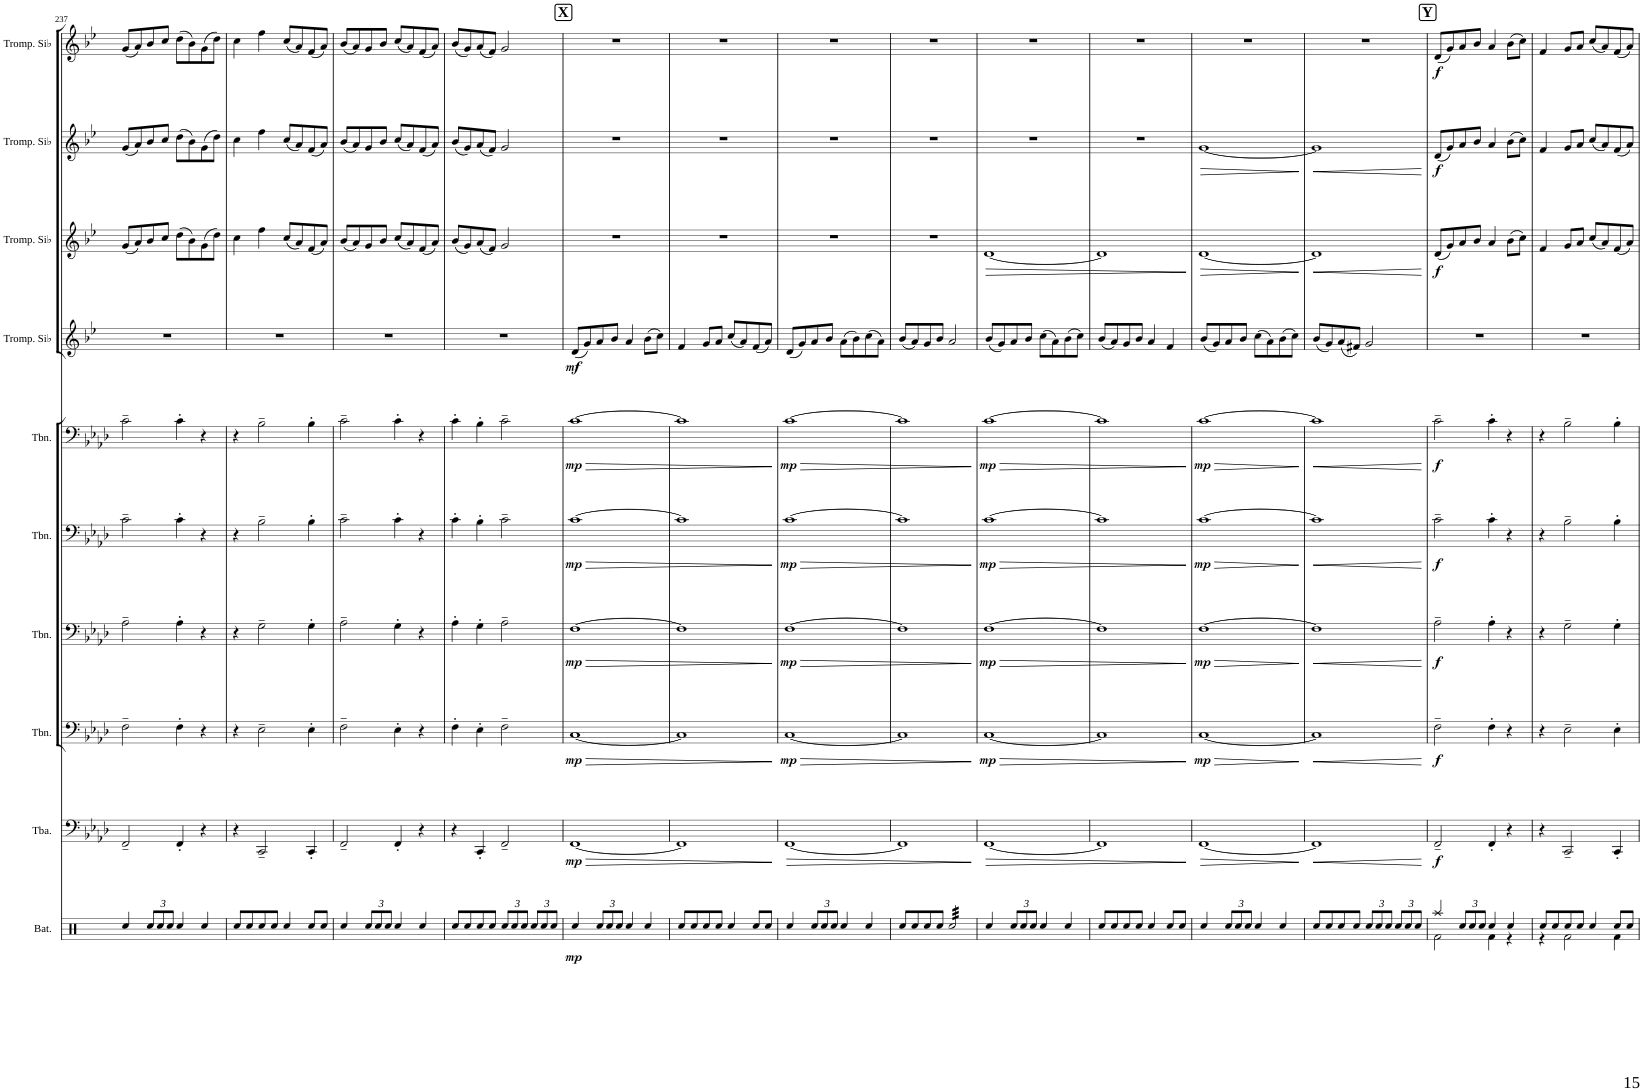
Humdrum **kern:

**kern	**dynam	**kern	**dynam	**kern	**dynam	**kern	**dynam	**kern	**dynam	**kern	**dynam	**kern	**dynam	**kern	**dynam	**kern	**dynam	**kern	**dynam
*part10	*part10	*part9	*part9	*part8	*part8	*part7	*part7	*part6	*part6	*part5	*part5	*part4	*part4	*part3	*part3	*part2	*part2	*part1	*part1
*staff10	*staff10	*staff9	*staff9	*staff8	*staff8	*staff7	*staff7	*staff6	*staff6	*staff5	*staff5	*staff4	*staff4	*staff3	*staff3	*staff2	*staff2	*staff1	*staff1
*I"Batterie	*	*I"Tuba	*	*I"Trombone	*	*I"Trombone	*	*I"Trombone	*	*I"Trombone	*	*I"Trompette en Sib	*	*I"Trompette en Sib	*	*I"Trompette en Sib	*	*I"Trompette en Sib	*
*I'Bat.	*	*I'Tba.	*	*I'Tbn.	*	*I'Tbn.	*	*I'Tbn.	*	*I'Tbn.	*	*I'Tromp. Sib	*	*I'Tromp. Sib	*	*I'Tromp. Sib	*	*I'Tromp. Sib	*
!!LO:PB:g=z
*clefX	*	*clefF4	*	*clefF4	*	*clefF4	*	*clefF4	*	*clefF4	*	*clefG2	*	*clefG2	*	*clefG2	*	*clefG2	*
*	*	*	*	*	*	*	*	*	*	*	*	*Trd1c2	*	*Trd1c2	*	*Trd1c2	*	*Trd1c2	*
*k[]	*	*k[b-e-a-d-]	*	*k[b-e-a-d-]	*	*k[b-e-a-d-]	*	*k[b-e-a-d-]	*	*k[b-e-a-d-]	*	*k[b-e-]	*	*k[b-e-]	*	*k[b-e-]	*	*k[b-e-]	*
*M2/2	*	*M2/2	*	*M2/2	*	*M2/2	*	*M2/2	*	*M2/2	*	*M2/2	*	*M2/2	*	*M2/2	*	*M2/2	*
*met(c|)	*	*met(c|)	*	*met(c|)	*	*met(c|)	*	*met(c|)	*	*met(c|)	*	*met(c|)	*	*met(c|)	*	*met(c|)	*	*met(c|)	*
=237	=237	=237	=237	=237	=237	=237	=237	=237	=237	=237	=237	=237	=237	=237	=237	=237	=237	=237	=237
4Rcc/	.	2FF~/	.	2F~\	.	2A-~\	.	2c~\	.	2c~\	.	1r	.	(8g/L	.	(8g/L	.	(8g/L	.
.	.	.	.	.	.	.	.	.	.	.	.	.	.	8a/)	.	8a/)	.	8a/)	.
*Xbrackettup	*	*	*	*	*	*	*	*	*	*	*	*	*	*	*	*	*	*	*
12Rcc/L	.	.	.	.	.	.	.	.	.	.	.	.	.	8b-/	.	8b-/	.	8b-/	.
12Rcc/	.	.	.	.	.	.	.	.	.	.	.	.	.	.	.	.	.	.	.
.	.	.	.	.	.	.	.	.	.	.	.	.	.	8cc/J	.	8cc/J	.	8cc/J	.
12Rcc/J	.	.	.	.	.	.	.	.	.	.	.	.	.	.	.	.	.	.	.
4Rcc/	.	4FF'/	.	4F'\	.	4A-'\	.	4c'\	.	4c'\	.	.	.	(8dd\L	.	(8dd\L	.	(8dd\L	.
.	.	.	.	.	.	.	.	.	.	.	.	.	.	8b-\)	.	8b-\)	.	8b-\)	.
4Rcc/	.	4r	.	4r	.	4r	.	4r	.	4r	.	.	.	(8g\	.	(8g\	.	(8g\	.
.	.	.	.	.	.	.	.	.	.	.	.	.	.	8dd\J)	.	8dd\J)	.	8dd\J)	.
=238	=238	=238	=238	=238	=238	=238	=238	=238	=238	=238	=238	=238	=238	=238	=238	=238	=238	=238	=238
8Rcc/L	.	4r	.	4r	.	4r	.	4r	.	4r	.	1r	.	4cc\	.	4cc\	.	4cc\	.
8Rcc/	.	.	.	.	.	.	.	.	.	.	.	.	.	.	.	.	.	.	.
8Rcc/	.	2CC~/	.	2E-~\	.	2G~\	.	2B-~\	.	2B-~\	.	.	.	4ff\	.	4ff\	.	4ff\	.
8Rcc/J	.	.	.	.	.	.	.	.	.	.	.	.	.	.	.	.	.	.	.
4Rcc/	.	.	.	.	.	.	.	.	.	.	.	.	.	(8cc/L	.	(8cc/L	.	(8cc/L	.
.	.	.	.	.	.	.	.	.	.	.	.	.	.	8a/)	.	8a/)	.	8a/)	.
8Rcc/L	.	4CC'/	.	4E-'\	.	4G'\	.	4B-'\	.	4B-'\	.	.	.	(8f/	.	(8f/	.	(8f/	.
8Rcc/J	.	.	.	.	.	.	.	.	.	.	.	.	.	8a/J)	.	8a/J)	.	8a/J)	.
=239	=239	=239	=239	=239	=239	=239	=239	=239	=239	=239	=239	=239	=239	=239	=239	=239	=239	=239	=239
4Rcc/	.	2FF~/	.	2F~\	.	2A-~\	.	2c~\	.	2c~\	.	1r	.	(8b-/L	.	(8b-/L	.	(8b-/L	.
.	.	.	.	.	.	.	.	.	.	.	.	.	.	8a/)	.	8a/)	.	8a/)	.
12Rcc/L	.	.	.	.	.	.	.	.	.	.	.	.	.	8g/	.	8g/	.	8g/	.
12Rcc/	.	.	.	.	.	.	.	.	.	.	.	.	.	.	.	.	.	.	.
.	.	.	.	.	.	.	.	.	.	.	.	.	.	8b-/J	.	8b-/J	.	8b-/J	.
12Rcc/J	.	.	.	.	.	.	.	.	.	.	.	.	.	.	.	.	.	.	.
4Rcc/	.	4FF'/	.	4E-'\	.	4G'\	.	4c'\	.	4c'\	.	.	.	(8cc/L	.	(8cc/L	.	(8cc/L	.
.	.	.	.	.	.	.	.	.	.	.	.	.	.	8a/)	.	8a/)	.	8a/)	.
4Rcc/	.	4r	.	4r	.	4r	.	4r	.	4r	.	.	.	(8f/	.	(8f/	.	(8f/	.
.	.	.	.	.	.	.	.	.	.	.	.	.	.	8a/J)	.	8a/J)	.	8a/J)	.
=240	=240	=240	=240	=240	=240	=240	=240	=240	=240	=240	=240	=240	=240	=240	=240	=240	=240	=240	=240
8Rcc/L	.	4r	.	4F'\	.	4A-'\	.	4c'\	.	4c'\	.	1r	.	(8b-/L	.	(8b-/L	.	(8b-/L	.
8Rcc/	.	.	.	.	.	.	.	.	.	.	.	.	.	8g/)	.	8g/)	.	8g/)	.
8Rcc/	.	4CC'/	.	4E-'\	.	4G'\	.	4B-'\	.	4B-'\	.	.	.	(8a/	.	(8a/	.	(8a/	.
8Rcc/J	.	.	.	.	.	.	.	.	.	.	.	.	.	8f/J)	.	8f/J)	.	8f/J)	.
12Rcc/L	.	2FF~/	.	2F~\	.	2A-~\	.	2c~\	.	2c~\	.	.	.	2g/	.	2g/	.	2g/	.
12Rcc/	.	.	.	.	.	.	.	.	.	.	.	.	.	.	.	.	.	.	.
12Rcc/J	.	.	.	.	.	.	.	.	.	.	.	.	.	.	.	.	.	.	.
12Rcc/L	.	.	.	.	.	.	.	.	.	.	.	.	.	.	.	.	.	.	.
12Rcc/	.	.	.	.	.	.	.	.	.	.	.	.	.	.	.	.	.	.	.
12Rcc/J	.	.	.	.	.	.	.	.	.	.	.	.	.	.	.	.	.	.	.
!!LO:REH:place=s1:a:B:cj:fs=14:t=X
=241	=241	=241	=241	=241	=241	=241	=241	=241	=241	=241	=241	=241	=241	=241	=241	=241	=241	=241	=241
!	!LO:DY:b	!	!LO:HP:b	!	!LO:HP:b	!	!LO:HP:b	!	!LO:HP:b	!	!LO:HP:b	!	!	!	!	!	!	!	!
!	!	!	!LO:DY:n=1:b	!	!LO:DY:n=1:b	!	!LO:DY:n=1:b	!	!LO:DY:n=1:b	!	!LO:DY:n=1:b	!	!LO:DY:b	!	!	!	!	!	!
4Rcc/	mp	[1FF	> mp	[1C	> mp	[1F	> mp	[1c	> mp	[1c	> mp	(8d/L	mf	1r	.	1r	.	1r	.
.	.	.	.	.	.	.	.	.	.	.	.	8g/)	.	.	.	.	.	.	.
12Rcc/L	.	.	.	.	.	.	.	.	.	.	.	8a/	.	.	.	.	.	.	.
12Rcc/	.	.	.	.	.	.	.	.	.	.	.	.	.	.	.	.	.	.	.
.	.	.	.	.	.	.	.	.	.	.	.	8b-/J	.	.	.	.	.	.	.
12Rcc/J	.	.	.	.	.	.	.	.	.	.	.	.	.	.	.	.	.	.	.
4Rcc/	.	.	.	.	.	.	.	.	.	.	.	4a/	.	.	.	.	.	.	.
4Rcc/	.	.	.	.	.	.	.	.	.	.	.	(8b-\L	.	.	.	.	.	.	.
.	.	.	.	.	.	.	.	.	.	.	.	8cc\J)	.	.	.	.	.	.	.
=242	=242	=242	=242	=242	=242	=242	=242	=242	=242	=242	=242	=242	=242	=242	=242	=242	=242	=242	=242
8Rcc/L	.	1FF]	.	1C]	.	1F]	.	1c]	.	1c]	.	4f/	.	1r	.	1r	.	1r	.
8Rcc/	.	.	.	.	.	.	.	.	.	.	.	.	.	.	.	.	.	.	.
8Rcc/	.	.	.	.	.	.	.	.	.	.	.	8g/L	.	.	.	.	.	.	.
8Rcc/J	.	.	.	.	.	.	.	.	.	.	.	8a/J	.	.	.	.	.	.	.
4Rcc/	.	.	.	.	.	.	.	.	.	.	.	(8cc/L	.	.	.	.	.	.	.
.	.	.	.	.	.	.	.	.	.	.	.	8a/)	.	.	.	.	.	.	.
8Rcc/L	.	.	.	.	.	.	.	.	.	.	.	(8f/	.	.	.	.	.	.	.
8Rcc/J	.	.	.	.	.	.	.	.	.	.	.	8a/J)	.	.	.	.	.	.	.
.	.	.	]	.	]	.	]	.	]	.	]	.	.	.	.	.	.	.	.
=243	=243	=243	=243	=243	=243	=243	=243	=243	=243	=243	=243	=243	=243	=243	=243	=243	=243	=243	=243
!	!	!	!LO:HP:b	!	!LO:HP:b	!	!LO:HP:b	!	!LO:HP:b	!	!LO:HP:b	!	!	!	!	!	!	!	!
!	!	!	!	!	!LO:DY:n=1:b	!	!LO:DY:n=1:b	!	!LO:DY:n=1:b	!	!LO:DY:n=1:b	!	!	!	!	!	!	!	!
4Rcc/	.	[1FF	>	[1C	> mp	[1F	> mp	[1c	> mp	[1c	> mp	(8d/L	.	1r	.	1r	.	1r	.
.	.	.	.	.	.	.	.	.	.	.	.	8g/)	.	.	.	.	.	.	.
12Rcc/L	.	.	.	.	.	.	.	.	.	.	.	8a/	.	.	.	.	.	.	.
12Rcc/	.	.	.	.	.	.	.	.	.	.	.	.	.	.	.	.	.	.	.
.	.	.	.	.	.	.	.	.	.	.	.	8b-/J	.	.	.	.	.	.	.
12Rcc/J	.	.	.	.	.	.	.	.	.	.	.	.	.	.	.	.	.	.	.
4Rcc/	.	.	.	.	.	.	.	.	.	.	.	(8a\L	.	.	.	.	.	.	.
.	.	.	.	.	.	.	.	.	.	.	.	8b-\)	.	.	.	.	.	.	.
4Rcc/	.	.	.	.	.	.	.	.	.	.	.	(8cc\	.	.	.	.	.	.	.
.	.	.	.	.	.	.	.	.	.	.	.	8a\J)	.	.	.	.	.	.	.
=244	=244	=244	=244	=244	=244	=244	=244	=244	=244	=244	=244	=244	=244	=244	=244	=244	=244	=244	=244
8Rcc/L	.	1FF]	.	1C]	.	1F]	.	1c]	.	1c]	.	(8b-/L	.	1r	.	1r	.	1r	.
8Rcc/	.	.	.	.	.	.	.	.	.	.	.	8a/)	.	.	.	.	.	.	.
8Rcc/	.	.	.	.	.	.	.	.	.	.	.	8g/	.	.	.	.	.	.	.
8Rcc/J	.	.	.	.	.	.	.	.	.	.	.	8b-/J	.	.	.	.	.	.	.
*tremolo	*	*	*	*	*	*	*	*	*	*	*	*	*	*	*	*	*	*	*
32Rcc/LLL	.	.	.	.	.	.	.	.	.	.	.	2a/	.	.	.	.	.	.	.
32Rcc/	.	.	.	.	.	.	.	.	.	.	.	.	.	.	.	.	.	.	.
32Rcc/	.	.	.	.	.	.	.	.	.	.	.	.	.	.	.	.	.	.	.
32Rcc/	.	.	.	.	.	.	.	.	.	.	.	.	.	.	.	.	.	.	.
32Rcc/	.	.	.	.	.	.	.	.	.	.	.	.	.	.	.	.	.	.	.
32Rcc/	.	.	.	.	.	.	.	.	.	.	.	.	.	.	.	.	.	.	.
32Rcc/	.	.	.	.	.	.	.	.	.	.	.	.	.	.	.	.	.	.	.
32Rcc/	.	.	.	.	.	.	.	.	.	.	.	.	.	.	.	.	.	.	.
32Rcc/	.	.	.	.	.	.	.	.	.	.	.	.	.	.	.	.	.	.	.
32Rcc/	.	.	.	.	.	.	.	.	.	.	.	.	.	.	.	.	.	.	.
32Rcc/	.	.	.	.	.	.	.	.	.	.	.	.	.	.	.	.	.	.	.
32Rcc/	.	.	.	.	.	.	.	.	.	.	.	.	.	.	.	.	.	.	.
32Rcc/	.	.	.	.	.	.	.	.	.	.	.	.	.	.	.	.	.	.	.
32Rcc/	.	.	.	.	.	.	.	.	.	.	.	.	.	.	.	.	.	.	.
32Rcc/	.	.	.	.	.	.	.	.	.	.	.	.	.	.	.	.	.	.	.
32Rcc/JJJ	.	.	.	.	.	.	.	.	.	.	.	.	.	.	.	.	.	.	.
*Xtremolo	*	*	*	*	*	*	*	*	*	*	*	*	*	*	*	*	*	*	*
.	.	.	]	.	]	.	]	.	]	.	]	.	.	.	.	.	.	.	.
=245	=245	=245	=245	=245	=245	=245	=245	=245	=245	=245	=245	=245	=245	=245	=245	=245	=245	=245	=245
!	!	!	!LO:HP:b	!	!LO:HP:b	!	!LO:HP:b	!	!LO:HP:b	!	!LO:HP:b	!	!	!	!LO:HP:b	!	!	!	!
!	!	!	!	!	!LO:DY:n=1:b	!	!LO:DY:n=1:b	!	!LO:DY:n=1:b	!	!LO:DY:n=1:b	!	!	!	!	!	!	!	!
4Rcc/	.	[1FF	>	[1C	> mp	[1F	> mp	[1c	> mp	[1c	> mp	(8b-/L	.	[1d	>	1r	.	1r	.
.	.	.	.	.	.	.	.	.	.	.	.	8g/)	.	.	.	.	.	.	.
12Rcc/L	.	.	.	.	.	.	.	.	.	.	.	8a/	.	.	.	.	.	.	.
12Rcc/	.	.	.	.	.	.	.	.	.	.	.	.	.	.	.	.	.	.	.
.	.	.	.	.	.	.	.	.	.	.	.	8b-/J	.	.	.	.	.	.	.
12Rcc/J	.	.	.	.	.	.	.	.	.	.	.	.	.	.	.	.	.	.	.
4Rcc/	.	.	.	.	.	.	.	.	.	.	.	(8cc\L	.	.	.	.	.	.	.
.	.	.	.	.	.	.	.	.	.	.	.	8a\)	.	.	.	.	.	.	.
4Rcc/	.	.	.	.	.	.	.	.	.	.	.	(8b-\	.	.	.	.	.	.	.
.	.	.	.	.	.	.	.	.	.	.	.	8cc\J)	.	.	.	.	.	.	.
=246	=246	=246	=246	=246	=246	=246	=246	=246	=246	=246	=246	=246	=246	=246	=246	=246	=246	=246	=246
8Rcc/L	.	1FF]	.	1C]	.	1F]	.	1c]	.	1c]	.	(8b-/L	.	1d]	.	1r	.	1r	.
8Rcc/	.	.	.	.	.	.	.	.	.	.	.	8a/)	.	.	.	.	.	.	.
8Rcc/	.	.	.	.	.	.	.	.	.	.	.	8g/	.	.	.	.	.	.	.
8Rcc/J	.	.	.	.	.	.	.	.	.	.	.	8b-/J	.	.	.	.	.	.	.
4Rcc/	.	.	.	.	.	.	.	.	.	.	.	4a/	.	.	.	.	.	.	.
8Rcc/L	.	.	.	.	.	.	.	.	.	.	.	4f/	.	.	.	.	.	.	.
8Rcc/J	.	.	.	.	.	.	.	.	.	.	.	.	.	.	.	.	.	.	.
.	.	.	]	.	]	.	]	.	]	.	]	.	.	.	]	.	.	.	.
=247	=247	=247	=247	=247	=247	=247	=247	=247	=247	=247	=247	=247	=247	=247	=247	=247	=247	=247	=247
!	!	!	!LO:HP:b	!	!LO:HP:b	!	!LO:HP:b	!	!LO:HP:b	!	!LO:HP:b	!	!	!	!LO:HP:b	!	!LO:HP:b	!	!
!	!	!	!	!	!LO:DY:n=1:b	!	!LO:DY:n=1:b	!	!LO:DY:n=1:b	!	!LO:DY:n=1:b	!	!	!	!	!	!	!	!
4Rcc/	.	[1FF	>	[1C	> mp	[1F	> mp	[1c	> mp	[1c	> mp	(8b-/L	.	[1d	>	[1g	>	1r	.
.	.	.	.	.	.	.	.	.	.	.	.	8g/)	.	.	.	.	.	.	.
12Rcc/L	.	.	.	.	.	.	.	.	.	.	.	8a/	.	.	.	.	.	.	.
12Rcc/	.	.	.	.	.	.	.	.	.	.	.	.	.	.	.	.	.	.	.
.	.	.	.	.	.	.	.	.	.	.	.	8b-/J	.	.	.	.	.	.	.
12Rcc/J	.	.	.	.	.	.	.	.	.	.	.	.	.	.	.	.	.	.	.
4Rcc/	.	.	.	.	.	.	.	.	.	.	.	(8cc\L	.	.	.	.	.	.	.
.	.	.	.	.	.	.	.	.	.	.	.	8a\)	.	.	.	.	.	.	.
4Rcc/	.	.	.	.	.	.	.	.	.	.	.	(8b-\	.	.	.	.	.	.	.
.	.	.	.	.	.	.	.	.	.	.	.	8cc\J)	.	.	.	.	.	.	.
.	.	.	]	.	]	.	]	.	]	.	]	.	.	.	]	.	]	.	.
=248	=248	=248	=248	=248	=248	=248	=248	=248	=248	=248	=248	=248	=248	=248	=248	=248	=248	=248	=248
!	!	!	!LO:HP:b	!	!LO:HP:b	!	!LO:HP:b	!	!LO:HP:b	!	!LO:HP:b	!	!	!	!LO:HP:b	!	!LO:HP:b	!	!
8Rcc/L	.	1FF]	<	1C]	<	1F]	<	1c]	<	1c]	<	(8b-/L	.	1d]	<	1g]	<	1r	.
8Rcc/	.	.	.	.	.	.	.	.	.	.	.	8g/)	.	.	.	.	.	.	.
8Rcc/	.	.	.	.	.	.	.	.	.	.	.	(8a/	.	.	.	.	.	.	.
8Rcc/J	.	.	.	.	.	.	.	.	.	.	.	8f#X/J)	.	.	.	.	.	.	.
12Rcc/L	.	.	.	.	.	.	.	.	.	.	.	2g/	.	.	.	.	.	.	.
12Rcc/	.	.	.	.	.	.	.	.	.	.	.	.	.	.	.	.	.	.	.
12Rcc/J	.	.	.	.	.	.	.	.	.	.	.	.	.	.	.	.	.	.	.
12Rcc/L	.	.	.	.	.	.	.	.	.	.	.	.	.	.	.	.	.	.	.
12Rcc/	.	.	.	.	.	.	.	.	.	.	.	.	.	.	.	.	.	.	.
12Rcc/J	.	.	.	.	.	.	.	.	.	.	.	.	.	.	.	.	.	.	.
.	.	.	[	.	[	.	[	.	[	.	[	.	.	.	[	.	[	.	.
!!LO:REH:place=s1:a:B:cj:fs=14:t=Y
=249	=249	=249	=249	=249	=249	=249	=249	=249	=249	=249	=249	=249	=249	=249	=249	=249	=249	=249	=249
*^	*	*	*	*	*	*	*	*	*	*	*	*	*	*	*	*	*	*	*
!	!	!	!	!LO:DY:b	!	!LO:DY:b	!	!LO:DY:b	!	!LO:DY:b	!	!LO:DY:b	!	!	!	!LO:DY:b	!	!LO:DY:b	!	!LO:DY:b
4Raa/	2Rf\	.	2FF~/	f	2F~\	f	2A-~\	f	2c~\	f	2c~\	f	1r	.	(8d/L	f	(8d/L	f	(8d/L	f
.	.	.	.	.	.	.	.	.	.	.	.	.	.	.	8g/)	.	8g/)	.	8g/)	.
12Rcc/L	.	.	.	.	.	.	.	.	.	.	.	.	.	.	8a/	.	8a/	.	8a/	.
12Rcc/	.	.	.	.	.	.	.	.	.	.	.	.	.	.	.	.	.	.	.	.
.	.	.	.	.	.	.	.	.	.	.	.	.	.	.	8b-/J	.	8b-/J	.	8b-/J	.
12Rcc/J	.	.	.	.	.	.	.	.	.	.	.	.	.	.	.	.	.	.	.	.
4Rcc/	4Rf\	.	4FF'/	.	4F'\	.	4A-'\	.	4c'\	.	4c'\	.	.	.	4a/	.	4a/	.	4a/	.
4Rcc/	4r	.	4r	.	4r	.	4r	.	4r	.	4r	.	.	.	(8b-\L	.	(8b-\L	.	(8b-\L	.
.	.	.	.	.	.	.	.	.	.	.	.	.	.	.	8cc\J)	.	8cc\J)	.	8cc\J)	.
=250	=250	=250	=250	=250	=250	=250	=250	=250	=250	=250	=250	=250	=250	=250	=250	=250	=250	=250	=250	=250
8Rcc/L	4r	.	4r	.	4r	.	4r	.	4r	.	4r	.	1r	.	4f/	.	4f/	.	4f/	.
8Rcc/	.	.	.	.	.	.	.	.	.	.	.	.	.	.	.	.	.	.	.	.
8Rcc/	2Rf\	.	2CC~/	.	2E-~\	.	2G~\	.	2B-~\	.	2B-~\	.	.	.	8g/L	.	8g/L	.	8g/L	.
8Rcc/J	.	.	.	.	.	.	.	.	.	.	.	.	.	.	8a/J	.	8a/J	.	8a/J	.
4Rcc/	.	.	.	.	.	.	.	.	.	.	.	.	.	.	(8cc/L	.	(8cc/L	.	(8cc/L	.
.	.	.	.	.	.	.	.	.	.	.	.	.	.	.	8a/)	.	8a/)	.	8a/)	.
8Rcc/L	4Rf\	.	4CC'/	.	4E-'\	.	4G'\	.	4B-'\	.	4B-'\	.	.	.	(8f/	.	(8f/	.	(8f/	.
8Rcc/J	.	.	.	.	.	.	.	.	.	.	.	.	.	.	8a/J)	.	8a/J)	.	8a/J)	.
*v	*v	*	*	*	*	*	*	*	*	*	*	*	*	*	*	*	*	*	*	*
=	=	=	=	=	=	=	=	=	=	=	=	=	=	=	=	=	=	=	=
*-	*-	*-	*-	*-	*-	*-	*-	*-	*-	*-	*-	*-	*-	*-	*-	*-	*-	*-	*-
